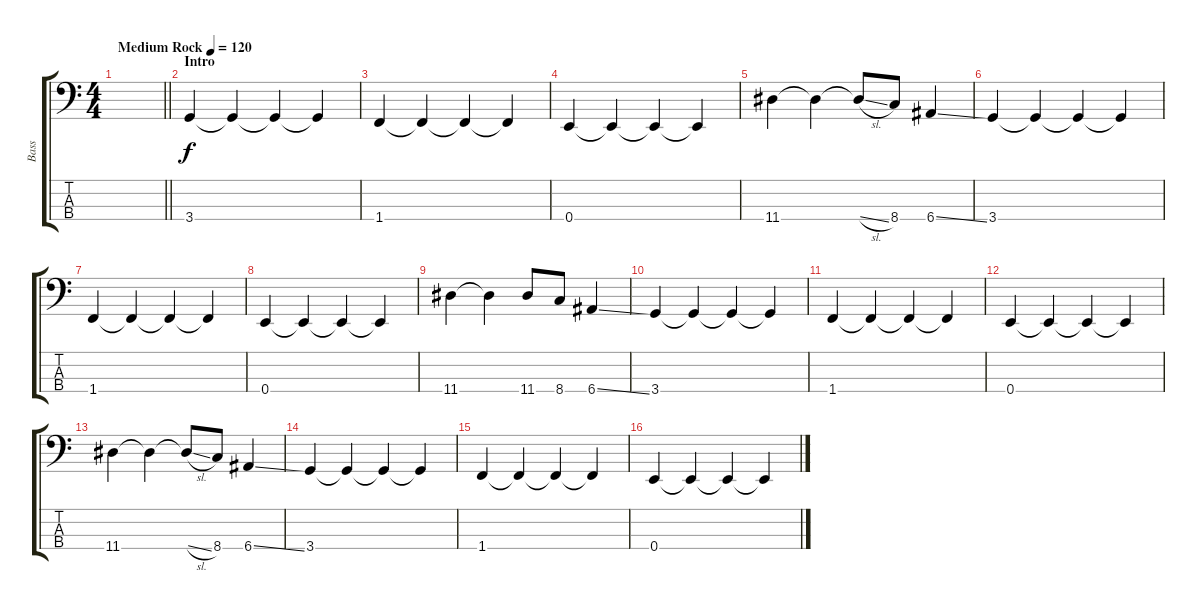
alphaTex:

\track ("Bass" "Bass") {instrument electricbassfinger}
\staff {score tabs}
\tuning (G2 D2 A1 E1) {hide}
\ts (4 4)
\tempo (120 "Medium Rock")
\clef f4
\barLineRight lightlight
\ks c
|
\section ("" "Intro")
3.4.4 3.4{t}.4 3.4{t}.4 3.4{t}.4 |
1.4.4 1.4{t}.4 1.4{t}.4 1.4{t}.4 |
0.4.4 0.4{t}.4 0.4{t}.4 0.4{t}.4 |
11.4.4 11.4{t}.4 11.4{sl t}.8 8.4.8 6.4{ss}.4 |
3.4.4 3.4{t}.4 3.4{t}.4 3.4{t}.4 |
1.4.4 1.4{t}.4 1.4{t}.4 1.4{t}.4 |
0.4.4 0.4{t}.4 0.4{t}.4 0.4{t}.4 |
11.4.4 11.4{t}.4 11.4.8 8.4.8 6.4{ss}.4 |
3.4.4 3.4{t}.4 3.4{t}.4 3.4{t}.4 |
1.4.4 1.4{t}.4 1.4{t}.4 1.4{t}.4 |
0.4.4 0.4{t}.4 0.4{t}.4 0.4{t}.4 |
11.4.4 11.4{t}.4 11.4{sl t}.8 8.4.8 6.4{ss}.4 |
3.4.4 3.4{t}.4 3.4{t}.4 3.4{t}.4 |
1.4.4 1.4{t}.4 1.4{t}.4 1.4{t}.4 |
0.4.4 0.4{t}.4 0.4{t}.4 0.4{t}.4
